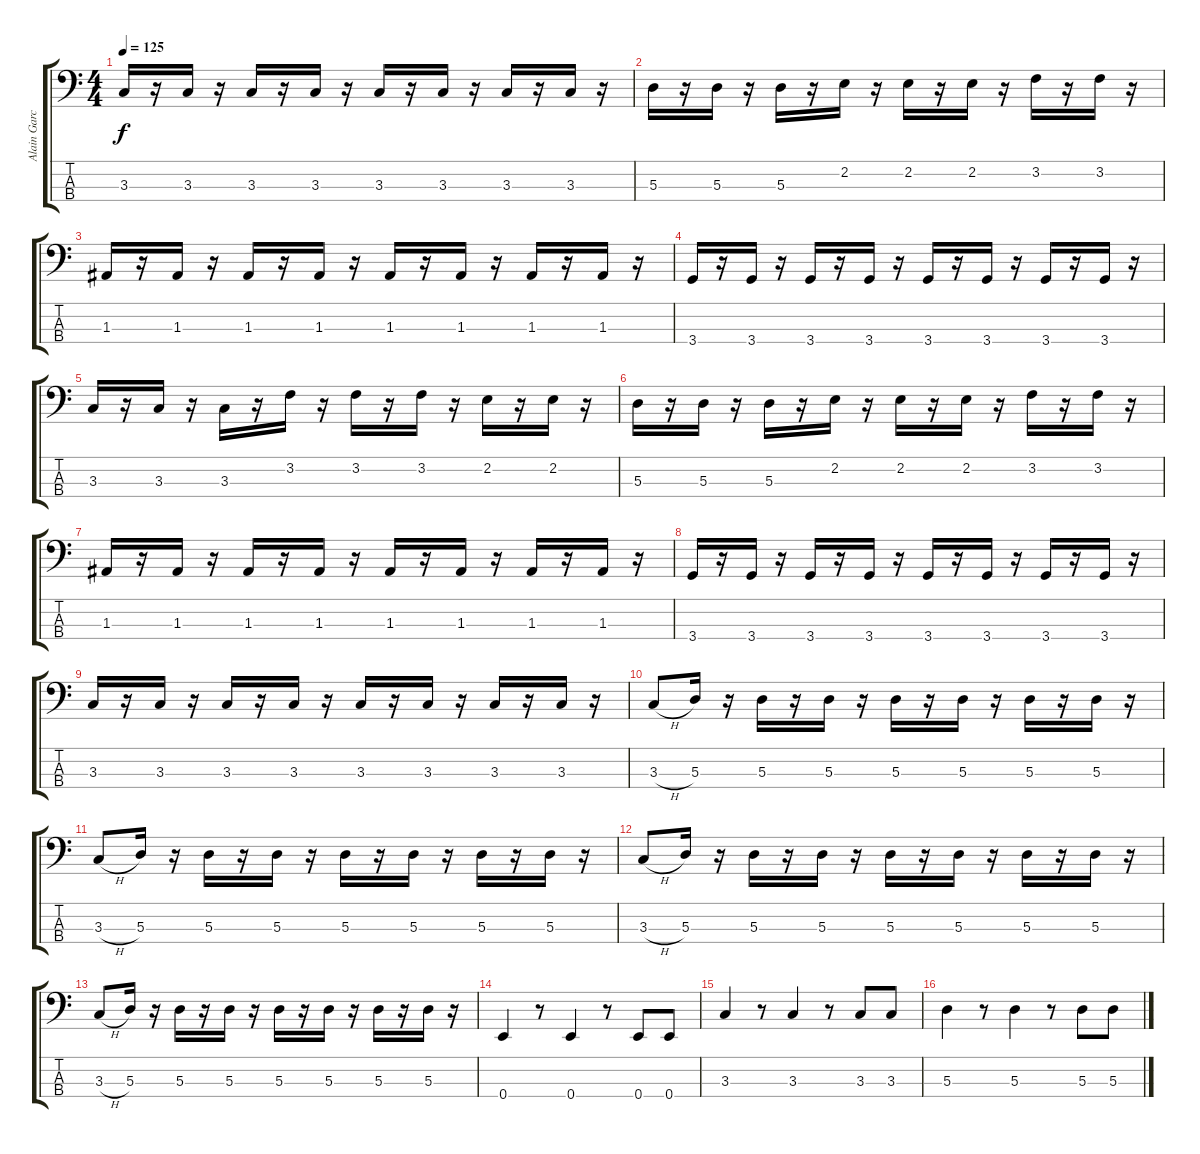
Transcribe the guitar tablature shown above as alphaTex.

\track ("Alain Garces" "Alain Garc") {instrument electricbassfinger}
\staff {score tabs}
\tuning (G2 D2 A1 E1) {hide}
\ts (4 4)
\tempo 125
\clef f4
\ks c
3.3.16{dy f} r.16 3.3.16 r.16 3.3.16 r.16 3.3.16 r.16 3.3.16 r.16 3.3.16 r.16 3.3.16 r.16 3.3.16 r.16 |
5.3.16 r.16 5.3.16 r.16 5.3.16 r.16 2.2.16 r.16 2.2.16 r.16 2.2.16 r.16 3.2.16 r.16 3.2.16 r.16 |
1.3.16 r.16 1.3.16 r.16 1.3.16 r.16 1.3.16 r.16 1.3.16 r.16 1.3.16 r.16 1.3.16 r.16 1.3.16 r.16 |
3.4.16 r.16 3.4.16 r.16 3.4.16 r.16 3.4.16 r.16 3.4.16 r.16 3.4.16 r.16 3.4.16 r.16 3.4.16 r.16 |
3.3.16 r.16 3.3.16 r.16 3.3.16 r.16 3.2.16 r.16 3.2.16 r.16 3.2.16 r.16 2.2.16 r.16 2.2.16 r.16 |
5.3.16 r.16 5.3.16 r.16 5.3.16 r.16 2.2.16 r.16 2.2.16 r.16 2.2.16 r.16 3.2.16 r.16 3.2.16 r.16 |
1.3.16 r.16 1.3.16 r.16 1.3.16 r.16 1.3.16 r.16 1.3.16 r.16 1.3.16 r.16 1.3.16 r.16 1.3.16 r.16 |
3.4.16 r.16 3.4.16 r.16 3.4.16 r.16 3.4.16 r.16 3.4.16 r.16 3.4.16 r.16 3.4.16 r.16 3.4.16 r.16 |
3.3.16 r.16 3.3.16 r.16 3.3.16 r.16 3.3.16 r.16 3.3.16 r.16 3.3.16 r.16 3.3.16 r.16 3.3.16 r.16 |
3.3{h}.8 5.3.16 r.16 5.3.16 r.16 5.3.16 r.16 5.3.16 r.16 5.3.16 r.16 5.3.16 r.16 5.3.16 r.16 |
3.3{h}.8 5.3.16 r.16 5.3.16 r.16 5.3.16 r.16 5.3.16 r.16 5.3.16 r.16 5.3.16 r.16 5.3.16 r.16 |
3.3{h}.8 5.3.16 r.16 5.3.16 r.16 5.3.16 r.16 5.3.16 r.16 5.3.16 r.16 5.3.16 r.16 5.3.16 r.16 |
3.3{h}.8 5.3.16 r.16 5.3.16 r.16 5.3.16 r.16 5.3.16 r.16 5.3.16 r.16 5.3.16 r.16 5.3.16 r.16 |
0.4.4 r.8 0.4.4 r.8 0.4.8 0.4.8 |
3.3.4 r.8 3.3.4 r.8 3.3.8 3.3.8 |
5.3.4 r.8 5.3.4 r.8 5.3.8 5.3.8
